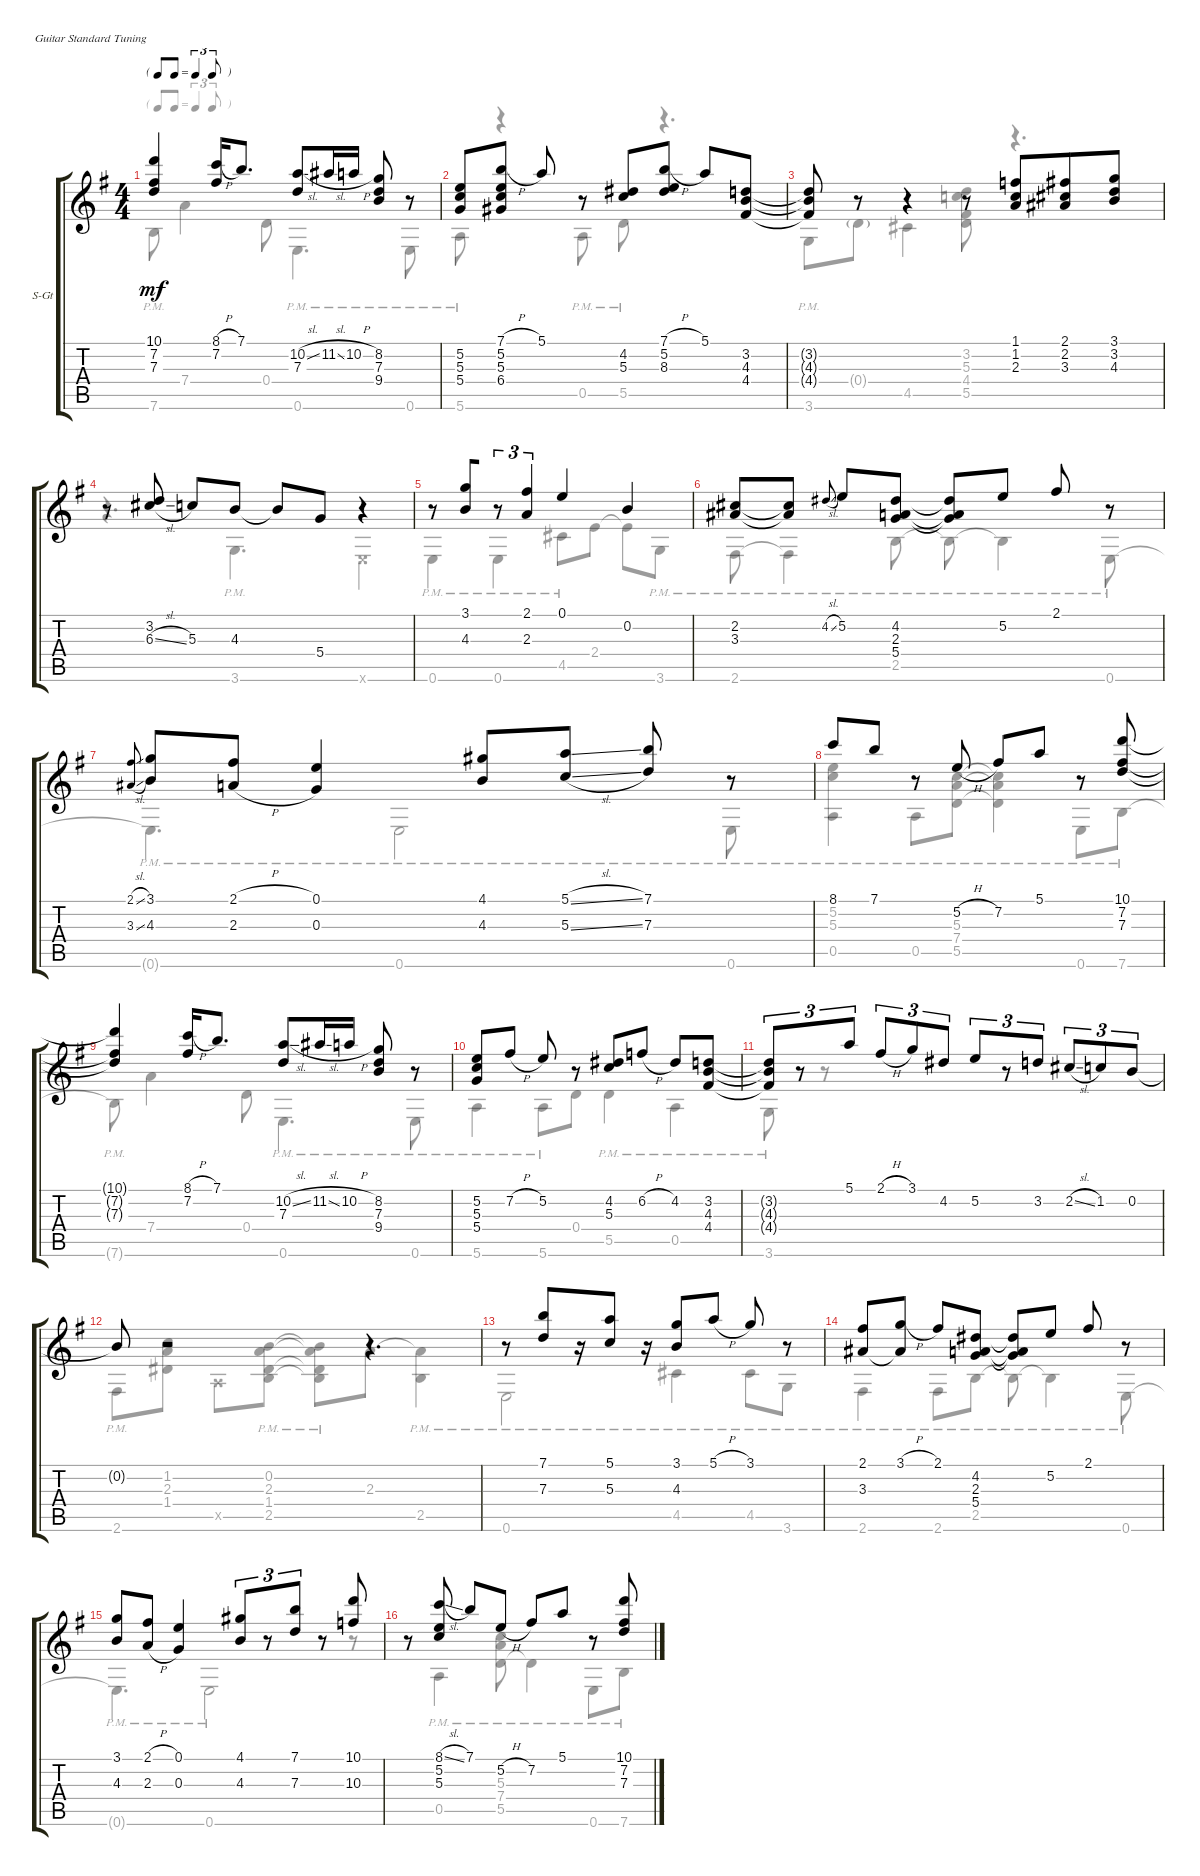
\defaultSystemsLayout 4
\bracketExtendMode groupsimilarinstruments
\firstSystemTrackNameOrientation horizontal
\otherSystemsTrackNameOrientation horizontal
\chordDiagramsInScore
\track ("Steel Guitar" "S-Gt") {instrument acousticguitarsteel}
\staff {score tabs}
\tuning (E4 B3 G3 D3 A2 E2)
\voice
\ts (4 4)
\tf triplet8th
\tempo (120 hide)
\clef g2
\scale
0.369103
\ks eminor
(10.1{t} 7.2{t} 7.3{t}).4{dy mf} (8.1{h} 7.2).16 7.1.8{d} (10.2{sl} 7.3).8 11.2{sl}.16 10.2{h}.16 (8.2 7.3 9.4).8 r.8 |
\scale
0.226107 (5.2 5.3 5.4).8 (7.1{h} 5.2 6.4 5.3).8 5.1.8 r.8 (4.2 5.3).8 (7.1{h} 5.2 8.3).8 5.1.8 (3.2 4.3 4.4).8 |
\scale
0.210419 (3.2{t} 4.3{t} 4.4{t}).8 r.8 r.4 r.8 (1.1 1.2 2.3).8{beam merge} (2.1 2.2 3.3).8{beam merge} (3.1 3.2 4.3).8 |
\scale
0.194529 r.8 (3.2 6.3{sl}).8 5.3.8 4.3.8 4.3{t}.8 5.4.8 r.4 |
r.8 (3.1 4.3).8{beam merge} r.8{tu (3 2)} (2.1 2.3).4{tu (3 2)} 0.1.4 0.2.4 |
(3.3 2.2).8 (3.3{t} 2.2{t}).8 4.2{sl}.8{gr onbeat} 5.2.8 (4.2 2.3 5.4).8 (4.2{t} 2.3{t} 5.4{t}).8 5.2.8 2.1.8 r.8 |
(2.1{sl} 3.3{sl}).8{gr onbeat} (3.1 4.3).8 (2.1{h} 2.3{h}).8 (0.3 0.1).4 (4.1 4.3).8 (5.1{sl} 5.3{sl}).8 (7.1 7.3).8 r.8 |
8.1.8 7.1.8 r.8 5.2{h}.8 7.2.8 5.1.8 r.8 (10.1 7.2 7.3).8 |
\scale
0.374193 (10.1{t} 7.2{t} 7.3{t}).4 (8.1{h} 7.2).16 7.1.8{d} (10.2{sl} 7.3).8 11.2{sl}.16 10.2{h}.16 (8.2 7.3 9.4).8 r.8 |
\scale
0.171609 (5.2 5.3 5.4).8 7.2{h}.8 5.2.8 r.8 (4.2 5.3).8 6.2{h}.8 4.2.8 (3.2 4.3 4.4).8 |
\scale
0.264984 (3.2{t} 4.3{t} 4.4{t}).8{tu (3 2)} r.8{tu (3 2)} 5.1.8{tu (3 2)} 2.1{h}.8{tu (3 2)} 3.1.8{tu (3 2)} 4.2.8{tu (3 2)} 5.2.8{tu (3 2)} r.8{tu (3 2)} 3.2.8{tu (3 2)} 2.2{sl}.8{tu (3 2)} 1.2.8{tu (3 2)} 0.2.8{tu (3 2)} |
\scale
0.189274 0.2{t}.8 r.2 r.4{d} |
r.8 (7.1 7.3).8{beam merge} r.16{beam merge} (5.1 5.3).8 r.16 (3.1 4.3).8 5.1{h}.8 3.1.8 r.8 |
(3.3 2.1).8 (3.3{t} 3.1{h}).8 2.1.8 (4.2 2.3 5.4).8 (4.2{t} 2.3{t} 5.4{t}).8 5.2.8 2.1.8 r.8 |
(3.1 4.3).8 (2.1{h} 2.3{h}).8 (0.3 0.1).4 (4.1 4.3).8{tu (3 2)} r.8{tu (3 2)} (7.1 7.3).8{tu (3 2)} r.8 (10.3 10.1).8 |
r.8 (8.1{sl} 5.2 5.3).8 7.1.8 5.2{h}.8 7.2.8 5.1.8 r.8 (10.1 7.2 7.3).8
\voice
\clef g2
\ottava regular
\simile none
\scale
0.369103
\ks eminor
7.6{pm t}.8{dy mf} 7.4.4 0.4.8 0.6{pm}.4{d} 0.6{pm}.8 |
\scale
0.226107 5.6{pm}.8 r.4 0.5{pm}.8 5.5{pm}.8 r.4{d} |
\scale
0.210419 3.6{pm}.8 0.4{g}.8 4.5.4 (5.5 4.4 5.3 3.2).8 r.4{d} |
\scale
0.194529 r.4{d} 3.6{pm}.4{d} 0.6{x}.4 |
0.6{pm}.4 0.6{pm}.4 4.5{pm}.8 2.4.8 2.4{t}.8 3.6{pm}.8 |
2.6{pm}.8 2.6{pm t}.4 2.5{pm}.8 2.5{pm t}.8 2.5{pm t}.4 0.6{pm}.8 |
0.6{pm t}.4{d} 0.6{pm}.2 0.6{pm}.8 |
(0.5{pm} 5.3 5.2).4 0.5{pm}.8 (5.5{pm} 7.4 5.3).8 (5.5{pm t} 7.4{t} 5.3{t}).4 0.6{pm}.8 7.6{pm}.8 |
\scale
0.374193 7.6{pm t}.8 7.4.4 0.4.8 0.6{pm}.4{d} 0.6{pm}.8 |
\scale
0.171609 5.6{pm}.4 5.6{pm}.8 0.4.8 5.5{pm}.4 0.5{pm}.4 |
\scale
0.264984 3.6{pm}.8 r.8 |
\scale
0.189274 2.6{pm}.8 (1.4 2.3 1.2).8 0.5{x}.8 (2.5{pm} 1.4 2.3 0.2).8 (2.5{pm t} 1.4{t} 2.3{t} 0.2{t}).8 2.3.8 (2.3{t} 2.5{pm}).4 |
0.6{pm}.2 4.5{pm}.4 4.5{pm}.8 3.6{pm}.8 |
2.6{pm}.4 2.6{pm}.8 2.5{pm}.8 2.5{pm t}.8 2.5{pm t}.4 0.6{pm}.8 |
0.6{pm t}.4{d} 0.6{pm}.2 r.8 |
r.8 0.5{pm}.4 (5.5{pm} 7.4 5.3).8 5.5{pm t}.4 0.6{pm}.8 7.6{pm}.8
